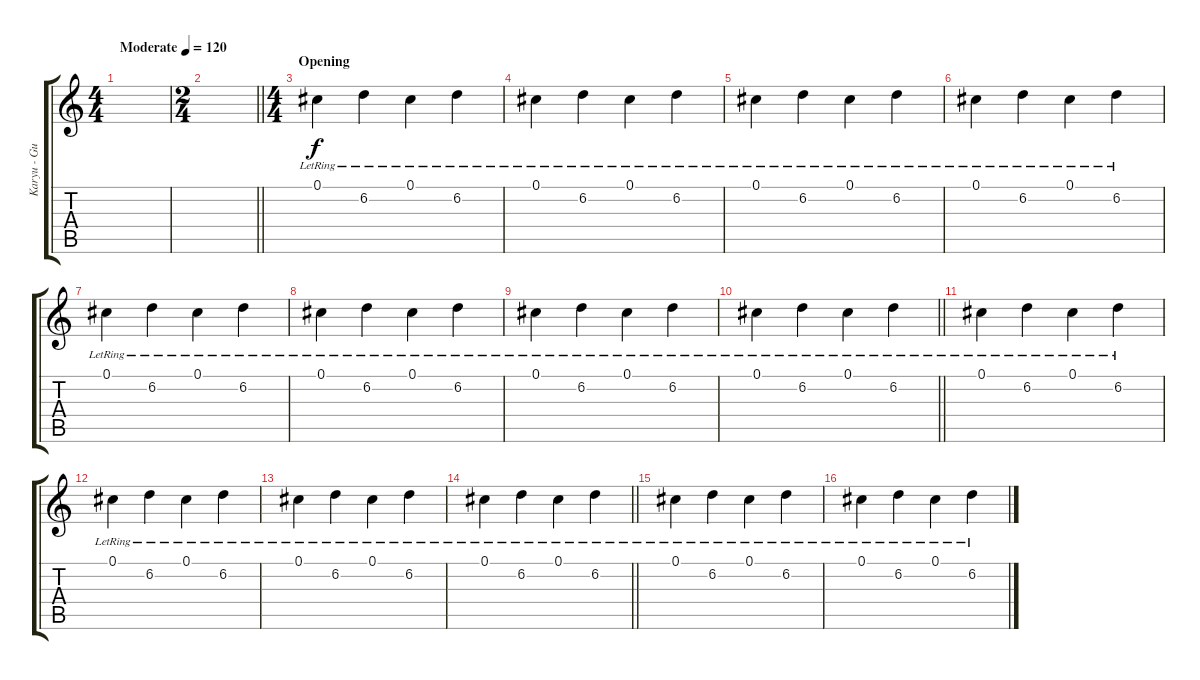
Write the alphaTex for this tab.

\track ("Karyu - Guitar 3" "Karyu - Gu") {instrument overdrivenguitar}
\staff {score tabs}
\tuning (Db4 Ab3 E3 B2 Gb2 B1) {hide}
\ts (4 4)
\tempo (120 "Moderate")
\clef g2
\ks c
|
\ts (2 4)
\barLineRight lightlight
|
\ts (4 4)
\section ("" "Opening")
0.1{lr}.4 6.2{lr}.4 0.1{lr}.4 6.2{lr}.4 |
0.1{lr}.4 6.2{lr}.4 0.1{lr}.4 6.2{lr}.4 |
0.1{lr}.4 6.2{lr}.4 0.1{lr}.4 6.2{lr}.4 |
0.1{lr}.4 6.2{lr}.4 0.1{lr}.4 6.2{lr}.4 |
0.1{lr}.4 6.2{lr}.4 0.1{lr}.4 6.2{lr}.4 |
0.1{lr}.4 6.2{lr}.4 0.1{lr}.4 6.2{lr}.4 |
0.1{lr}.4 6.2{lr}.4 0.1{lr}.4 6.2{lr}.4 |
\barLineRight lightlight
0.1{lr}.4 6.2{lr}.4 0.1{lr}.4 6.2{lr}.4 |
\section ("" "")
0.1{lr}.4 6.2{lr}.4 0.1{lr}.4 6.2{lr}.4 |
0.1{lr}.4 6.2{lr}.4 0.1{lr}.4 6.2{lr}.4 |
0.1{lr}.4 6.2{lr}.4 0.1{lr}.4 6.2{lr}.4 |
\barLineRight lightlight
0.1{lr}.4 6.2{lr}.4 0.1{lr}.4 6.2{lr}.4 |
0.1{lr}.4 6.2{lr}.4 0.1{lr}.4 6.2{lr}.4 |
0.1{lr}.4 6.2{lr}.4 0.1{lr}.4 6.2{lr}.4
